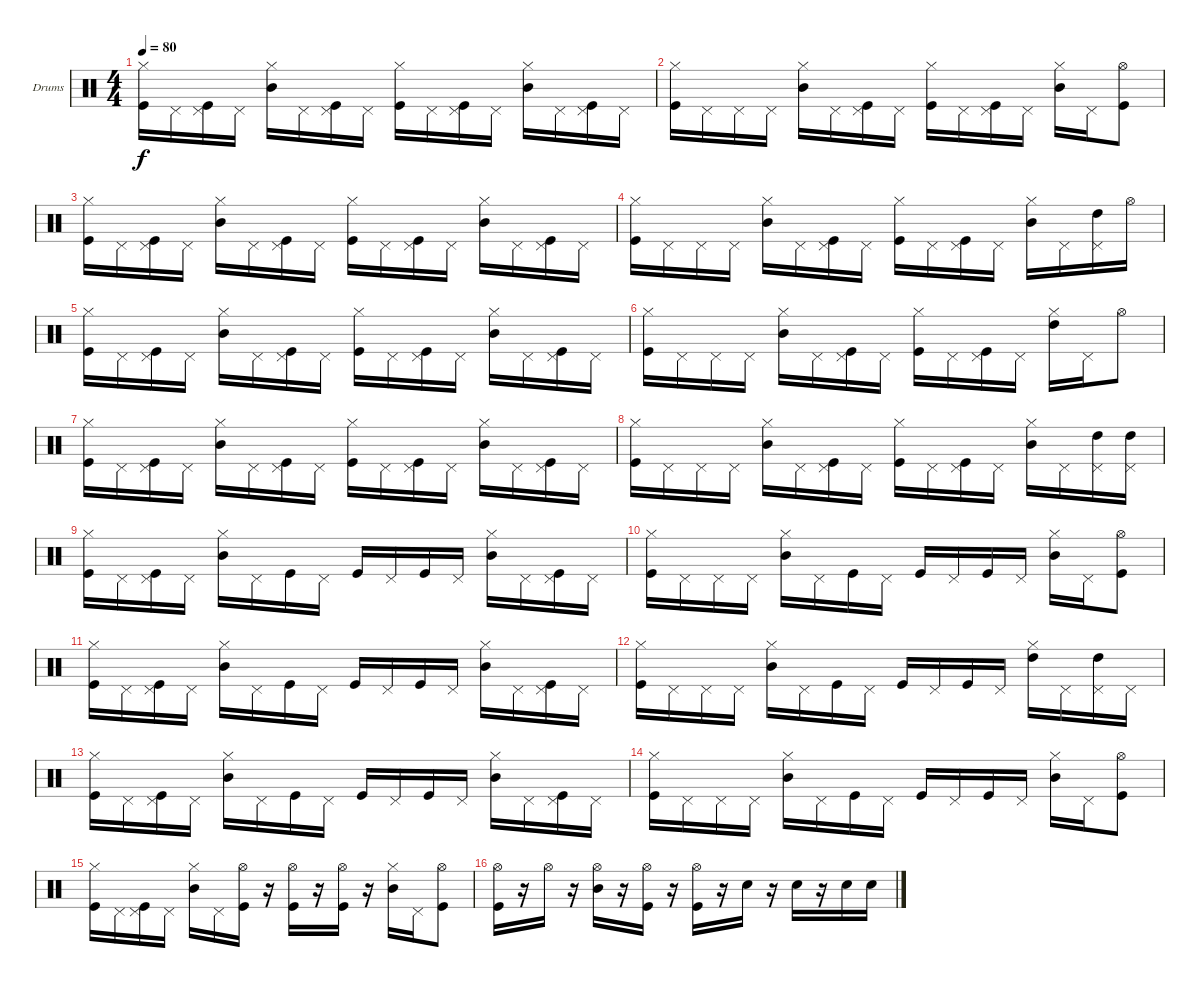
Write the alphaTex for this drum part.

\bracketExtendMode groupsimilarinstruments
\firstSystemTrackNameOrientation horizontal
\otherSystemsTrackNameOrientation horizontal
\track ("Drumkit" "Drums") {instrument percussion}
\staff {score}
\articulation defaults
\ts (4 4)
\tempo 80
\clef neutral
\ks c
("Hi-Hat (closed)" "Kick (hit)").16{dy f} "Pedal Hi-Hat (hit)".16 ("Pedal Hi-Hat (hit)" "Kick (hit)").16 "Pedal Hi-Hat (hit)".16 ("Hi-Hat (closed)" "Mid Tom (hit)").16 "Pedal Hi-Hat (hit)".16 ("Pedal Hi-Hat (hit)" "Kick (hit)").16 "Pedal Hi-Hat (hit)".16 ("Hi-Hat (closed)" "Kick (hit)").16 "Pedal Hi-Hat (hit)".16 ("Pedal Hi-Hat (hit)" "Kick (hit)").16 "Pedal Hi-Hat (hit)".16 ("Hi-Hat (closed)" "Mid Tom (hit)").16 "Pedal Hi-Hat (hit)".16 ("Pedal Hi-Hat (hit)" "Kick (hit)").16 "Pedal Hi-Hat (hit)".16 |
("Hi-Hat (closed)" "Kick (hit)").16 "Pedal Hi-Hat (hit)".16 "Pedal Hi-Hat (hit)".16 "Pedal Hi-Hat (hit)".16 ("Hi-Hat (closed)" "Mid Tom (hit)").16 "Pedal Hi-Hat (hit)".16 ("Pedal Hi-Hat (hit)" "Kick (hit)").16 "Pedal Hi-Hat (hit)".16 ("Hi-Hat (closed)" "Kick (hit)").16 "Pedal Hi-Hat (hit)".16 ("Pedal Hi-Hat (hit)" "Kick (hit)").16 "Pedal Hi-Hat (hit)".16 ("Hi-Hat (closed)" "Mid Tom (hit)").16 "Pedal Hi-Hat (hit)".16 ("Hi-Hat (open)" "Kick (hit)").8 |
("Hi-Hat (closed)" "Kick (hit)").16 "Pedal Hi-Hat (hit)".16 ("Pedal Hi-Hat (hit)" "Kick (hit)").16 "Pedal Hi-Hat (hit)".16 ("Hi-Hat (closed)" "Mid Tom (hit)").16 "Pedal Hi-Hat (hit)".16 ("Pedal Hi-Hat (hit)" "Kick (hit)").16 "Pedal Hi-Hat (hit)".16 ("Hi-Hat (closed)" "Kick (hit)").16 "Pedal Hi-Hat (hit)".16 ("Pedal Hi-Hat (hit)" "Kick (hit)").16 "Pedal Hi-Hat (hit)".16 ("Hi-Hat (closed)" "Mid Tom (hit)").16 "Pedal Hi-Hat (hit)".16 ("Pedal Hi-Hat (hit)" "Kick (hit)").16 "Pedal Hi-Hat (hit)".16 |
("Hi-Hat (closed)" "Kick (hit)").16 "Pedal Hi-Hat (hit)".16 "Pedal Hi-Hat (hit)".16 "Pedal Hi-Hat (hit)".16 ("Hi-Hat (closed)" "Mid Tom (hit)").16 "Pedal Hi-Hat (hit)".16 ("Pedal Hi-Hat (hit)" "Kick (hit)").16 "Pedal Hi-Hat (hit)".16 ("Hi-Hat (closed)" "Kick (hit)").16 "Pedal Hi-Hat (hit)".16 ("Pedal Hi-Hat (hit)" "Kick (hit)").16 "Pedal Hi-Hat (hit)".16 ("Hi-Hat (closed)" "Mid Tom (hit)").16 "Pedal Hi-Hat (hit)".16 ("Pedal Hi-Hat (hit)" "High Tom (hit)").16 "Hi-Hat (open)".16 |
("Hi-Hat (closed)" "Kick (hit)").16 "Pedal Hi-Hat (hit)".16 ("Pedal Hi-Hat (hit)" "Kick (hit)").16 "Pedal Hi-Hat (hit)".16 ("Hi-Hat (closed)" "Mid Tom (hit)").16 "Pedal Hi-Hat (hit)".16 ("Pedal Hi-Hat (hit)" "Kick (hit)").16 "Pedal Hi-Hat (hit)".16 ("Hi-Hat (closed)" "Kick (hit)").16 "Pedal Hi-Hat (hit)".16 ("Pedal Hi-Hat (hit)" "Kick (hit)").16 "Pedal Hi-Hat (hit)".16 ("Hi-Hat (closed)" "Mid Tom (hit)").16 "Pedal Hi-Hat (hit)".16 ("Pedal Hi-Hat (hit)" "Kick (hit)").16 "Pedal Hi-Hat (hit)".16 |
("Hi-Hat (closed)" "Kick (hit)").16 "Pedal Hi-Hat (hit)".16 "Pedal Hi-Hat (hit)".16 "Pedal Hi-Hat (hit)".16 ("Hi-Hat (closed)" "Mid Tom (hit)").16 "Pedal Hi-Hat (hit)".16 ("Pedal Hi-Hat (hit)" "Kick (hit)").16 "Pedal Hi-Hat (hit)".16 ("Hi-Hat (closed)" "Kick (hit)").16 "Pedal Hi-Hat (hit)".16 ("Pedal Hi-Hat (hit)" "Kick (hit)").16 "Pedal Hi-Hat (hit)".16 ("Hi-Hat (closed)" "High Tom (hit)").16 "Pedal Hi-Hat (hit)".16 "Hi-Hat (open)".8 |
("Hi-Hat (closed)" "Kick (hit)").16 "Pedal Hi-Hat (hit)".16 ("Pedal Hi-Hat (hit)" "Kick (hit)").16 "Pedal Hi-Hat (hit)".16 ("Hi-Hat (closed)" "Mid Tom (hit)").16 "Pedal Hi-Hat (hit)".16 ("Pedal Hi-Hat (hit)" "Kick (hit)").16 "Pedal Hi-Hat (hit)".16 ("Hi-Hat (closed)" "Kick (hit)").16 "Pedal Hi-Hat (hit)".16 ("Pedal Hi-Hat (hit)" "Kick (hit)").16 "Pedal Hi-Hat (hit)".16 ("Hi-Hat (closed)" "Mid Tom (hit)").16 "Pedal Hi-Hat (hit)".16 ("Pedal Hi-Hat (hit)" "Kick (hit)").16 "Pedal Hi-Hat (hit)".16 |
("Hi-Hat (closed)" "Kick (hit)").16 "Pedal Hi-Hat (hit)".16 "Pedal Hi-Hat (hit)".16 "Pedal Hi-Hat (hit)".16 ("Hi-Hat (closed)" "Mid Tom (hit)").16 "Pedal Hi-Hat (hit)".16 ("Pedal Hi-Hat (hit)" "Kick (hit)").16 "Pedal Hi-Hat (hit)".16 ("Hi-Hat (closed)" "Kick (hit)").16 "Pedal Hi-Hat (hit)".16 ("Pedal Hi-Hat (hit)" "Kick (hit)").16 "Pedal Hi-Hat (hit)".16 ("Hi-Hat (closed)" "Mid Tom (hit)").16 "Pedal Hi-Hat (hit)".16 ("Pedal Hi-Hat (hit)" "High Tom (hit)").16 ("Pedal Hi-Hat (hit)" "High Tom (hit)").16 |
("Hi-Hat (closed)" "Kick (hit)").16 "Pedal Hi-Hat (hit)".16 ("Pedal Hi-Hat (hit)" "Kick (hit)").16 "Pedal Hi-Hat (hit)".16 ("Hi-Hat (closed)" "Mid Tom (hit)").16 "Pedal Hi-Hat (hit)".16 "Kick (hit)".16 "Pedal Hi-Hat (hit)".16 "Kick (hit)".16 "Pedal Hi-Hat (hit)".16 "Kick (hit)".16 "Pedal Hi-Hat (hit)".16 ("Hi-Hat (closed)" "Mid Tom (hit)").16 "Pedal Hi-Hat (hit)".16 ("Pedal Hi-Hat (hit)" "Kick (hit)").16 "Pedal Hi-Hat (hit)".16 |
("Hi-Hat (closed)" "Kick (hit)").16 "Pedal Hi-Hat (hit)".16 "Pedal Hi-Hat (hit)".16 "Pedal Hi-Hat (hit)".16 ("Hi-Hat (closed)" "Mid Tom (hit)").16 "Pedal Hi-Hat (hit)".16 "Kick (hit)".16 "Pedal Hi-Hat (hit)".16 "Kick (hit)".16 "Pedal Hi-Hat (hit)".16 "Kick (hit)".16 "Pedal Hi-Hat (hit)".16 ("Hi-Hat (closed)" "Mid Tom (hit)").16 "Pedal Hi-Hat (hit)".16 ("Hi-Hat (open)" "Kick (hit)").8 |
("Hi-Hat (closed)" "Kick (hit)").16 "Pedal Hi-Hat (hit)".16 ("Pedal Hi-Hat (hit)" "Kick (hit)").16 "Pedal Hi-Hat (hit)".16 ("Hi-Hat (closed)" "Mid Tom (hit)").16 "Pedal Hi-Hat (hit)".16 "Kick (hit)".16 "Pedal Hi-Hat (hit)".16 "Kick (hit)".16 "Pedal Hi-Hat (hit)".16 "Kick (hit)".16 "Pedal Hi-Hat (hit)".16 ("Hi-Hat (closed)" "Mid Tom (hit)").16 "Pedal Hi-Hat (hit)".16 ("Pedal Hi-Hat (hit)" "Kick (hit)").16 "Pedal Hi-Hat (hit)".16 |
("Hi-Hat (closed)" "Kick (hit)").16 "Pedal Hi-Hat (hit)".16 "Pedal Hi-Hat (hit)".16 "Pedal Hi-Hat (hit)".16 ("Hi-Hat (closed)" "Mid Tom (hit)").16 "Pedal Hi-Hat (hit)".16 "Kick (hit)".16 "Pedal Hi-Hat (hit)".16 "Kick (hit)".16 "Pedal Hi-Hat (hit)".16 "Kick (hit)".16 "Pedal Hi-Hat (hit)".16 ("Hi-Hat (closed)" "High Tom (hit)").16 "Pedal Hi-Hat (hit)".16 ("Pedal Hi-Hat (hit)" "High Tom (hit)").16 "Pedal Hi-Hat (hit)".16 |
("Hi-Hat (closed)" "Kick (hit)").16 "Pedal Hi-Hat (hit)".16 ("Pedal Hi-Hat (hit)" "Kick (hit)").16 "Pedal Hi-Hat (hit)".16 ("Hi-Hat (closed)" "Mid Tom (hit)").16 "Pedal Hi-Hat (hit)".16 "Kick (hit)".16 "Pedal Hi-Hat (hit)".16 "Kick (hit)".16 "Pedal Hi-Hat (hit)".16 "Kick (hit)".16 "Pedal Hi-Hat (hit)".16 ("Hi-Hat (closed)" "Mid Tom (hit)").16 "Pedal Hi-Hat (hit)".16 ("Pedal Hi-Hat (hit)" "Kick (hit)").16 "Pedal Hi-Hat (hit)".16 |
("Hi-Hat (closed)" "Kick (hit)").16 "Pedal Hi-Hat (hit)".16 "Pedal Hi-Hat (hit)".16 "Pedal Hi-Hat (hit)".16 ("Hi-Hat (closed)" "Mid Tom (hit)").16 "Pedal Hi-Hat (hit)".16 "Kick (hit)".16 "Pedal Hi-Hat (hit)".16 "Kick (hit)".16 "Pedal Hi-Hat (hit)".16 "Kick (hit)".16 "Pedal Hi-Hat (hit)".16 ("Hi-Hat (closed)" "Mid Tom (hit)").16 "Pedal Hi-Hat (hit)".16 ("Hi-Hat (open)" "Kick (hit)").8 |
("Hi-Hat (closed)" "Kick (hit)").16 "Pedal Hi-Hat (hit)".16 ("Pedal Hi-Hat (hit)" "Kick (hit)").16 "Pedal Hi-Hat (hit)".16 ("Hi-Hat (closed)" "Mid Tom (hit)").16 "Pedal Hi-Hat (hit)".16 ("Hi-Hat (open)" "Kick (hit)").16 r.16 ("Hi-Hat (open)" "Kick (hit)").16 r.16 ("Hi-Hat (open)" "Kick (hit)").16 r.16 ("Hi-Hat (closed)" "Mid Tom (hit)").16 "Pedal Hi-Hat (hit)".16 ("Hi-Hat (open)" "Kick (hit)").8 |
("Hi-Hat (open)" "Kick (hit)").16 r.16 "Hi-Hat (open)".16 r.16 ("Hi-Hat (open)" "Mid Tom (hit)").16 r.16 ("Hi-Hat (open)" "Kick (hit)").16 r.16 ("Hi-Hat (open)" "Kick (hit)").16 r.16 "Snare (hit) 2".16 r.16 "Snare (hit) 2".16 r.16 "Snare (hit) 2".16 "Snare (hit) 2".16
